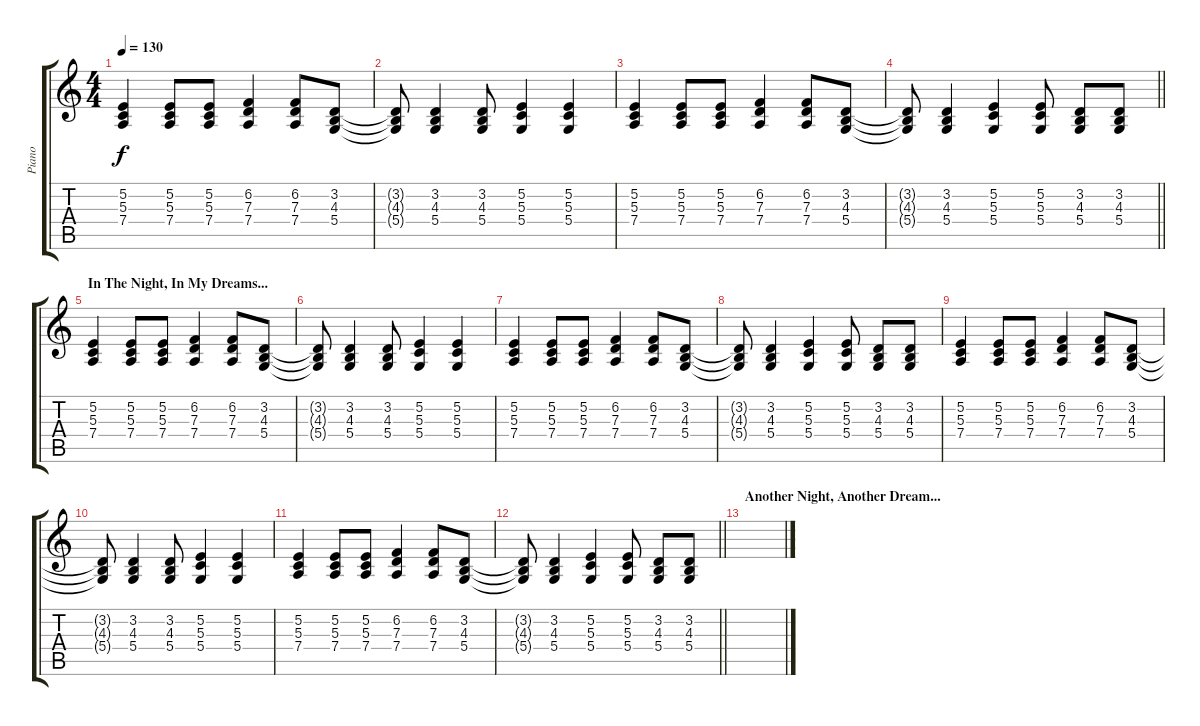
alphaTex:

\track ("Piano" "Piano") {instrument electricgrandpiano}
\staff {score tabs}
\tuning (E4 B3 G3 D3 A2 E2) {hide}
\ts (4 4)
\tempo 130
\clef g2
\ks c
(5.2 5.3 7.4).4{dy f} (5.2 5.3 7.4).8 (5.2 5.3 7.4).8 (6.2 7.3 7.4).4 (6.2 7.3 7.4).8 (3.2 4.3 5.4).8 |
(3.2{t} 4.3{t} 5.4{t}).8 (3.2 4.3 5.4).4 (3.2 4.3 5.4).8 (5.2 5.3 5.4).4 (5.2 5.3 5.4).4 |
(5.2 5.3 7.4).4 (5.2 5.3 7.4).8 (5.2 5.3 7.4).8 (6.2 7.3 7.4).4 (6.2 7.3 7.4).8 (3.2 4.3 5.4).8 |
\barLineRight lightlight
(3.2{t} 4.3{t} 5.4{t}).8 (3.2 4.3 5.4).4 (5.2 5.3 5.4).4 (5.2 5.3 5.4).8 (3.2 4.3 5.4).8 (3.2 4.3 5.4).8 |
\section ("" "In The Night, In My Dreams...")
(5.2 5.3 7.4).4 (5.2 5.3 7.4).8 (5.2 5.3 7.4).8 (6.2 7.3 7.4).4 (6.2 7.3 7.4).8 (3.2 4.3 5.4).8 |
(3.2{t} 4.3{t} 5.4{t}).8 (3.2 4.3 5.4).4 (3.2 4.3 5.4).8 (5.2 5.3 5.4).4 (5.2 5.3 5.4).4 |
(5.2 5.3 7.4).4 (5.2 5.3 7.4).8 (5.2 5.3 7.4).8 (6.2 7.3 7.4).4 (6.2 7.3 7.4).8 (3.2 4.3 5.4).8 |
(3.2{t} 4.3{t} 5.4{t}).8 (3.2 4.3 5.4).4 (5.2 5.3 5.4).4 (5.2 5.3 5.4).8 (3.2 4.3 5.4).8 (3.2 4.3 5.4).8 |
(5.2 5.3 7.4).4 (5.2 5.3 7.4).8 (5.2 5.3 7.4).8 (6.2 7.3 7.4).4 (6.2 7.3 7.4).8 (3.2 4.3 5.4).8 |
(3.2{t} 4.3{t} 5.4{t}).8 (3.2 4.3 5.4).4 (3.2 4.3 5.4).8 (5.2 5.3 5.4).4 (5.2 5.3 5.4).4 |
(5.2 5.3 7.4).4 (5.2 5.3 7.4).8 (5.2 5.3 7.4).8 (6.2 7.3 7.4).4 (6.2 7.3 7.4).8 (3.2 4.3 5.4).8 |
\barLineRight lightlight
(3.2{t} 4.3{t} 5.4{t}).8 (3.2 4.3 5.4).4 (5.2 5.3 5.4).4 (5.2 5.3 5.4).8 (3.2 4.3 5.4).8 (3.2 4.3 5.4).8 |
\section ("" "Another Night, Another Dream...")
